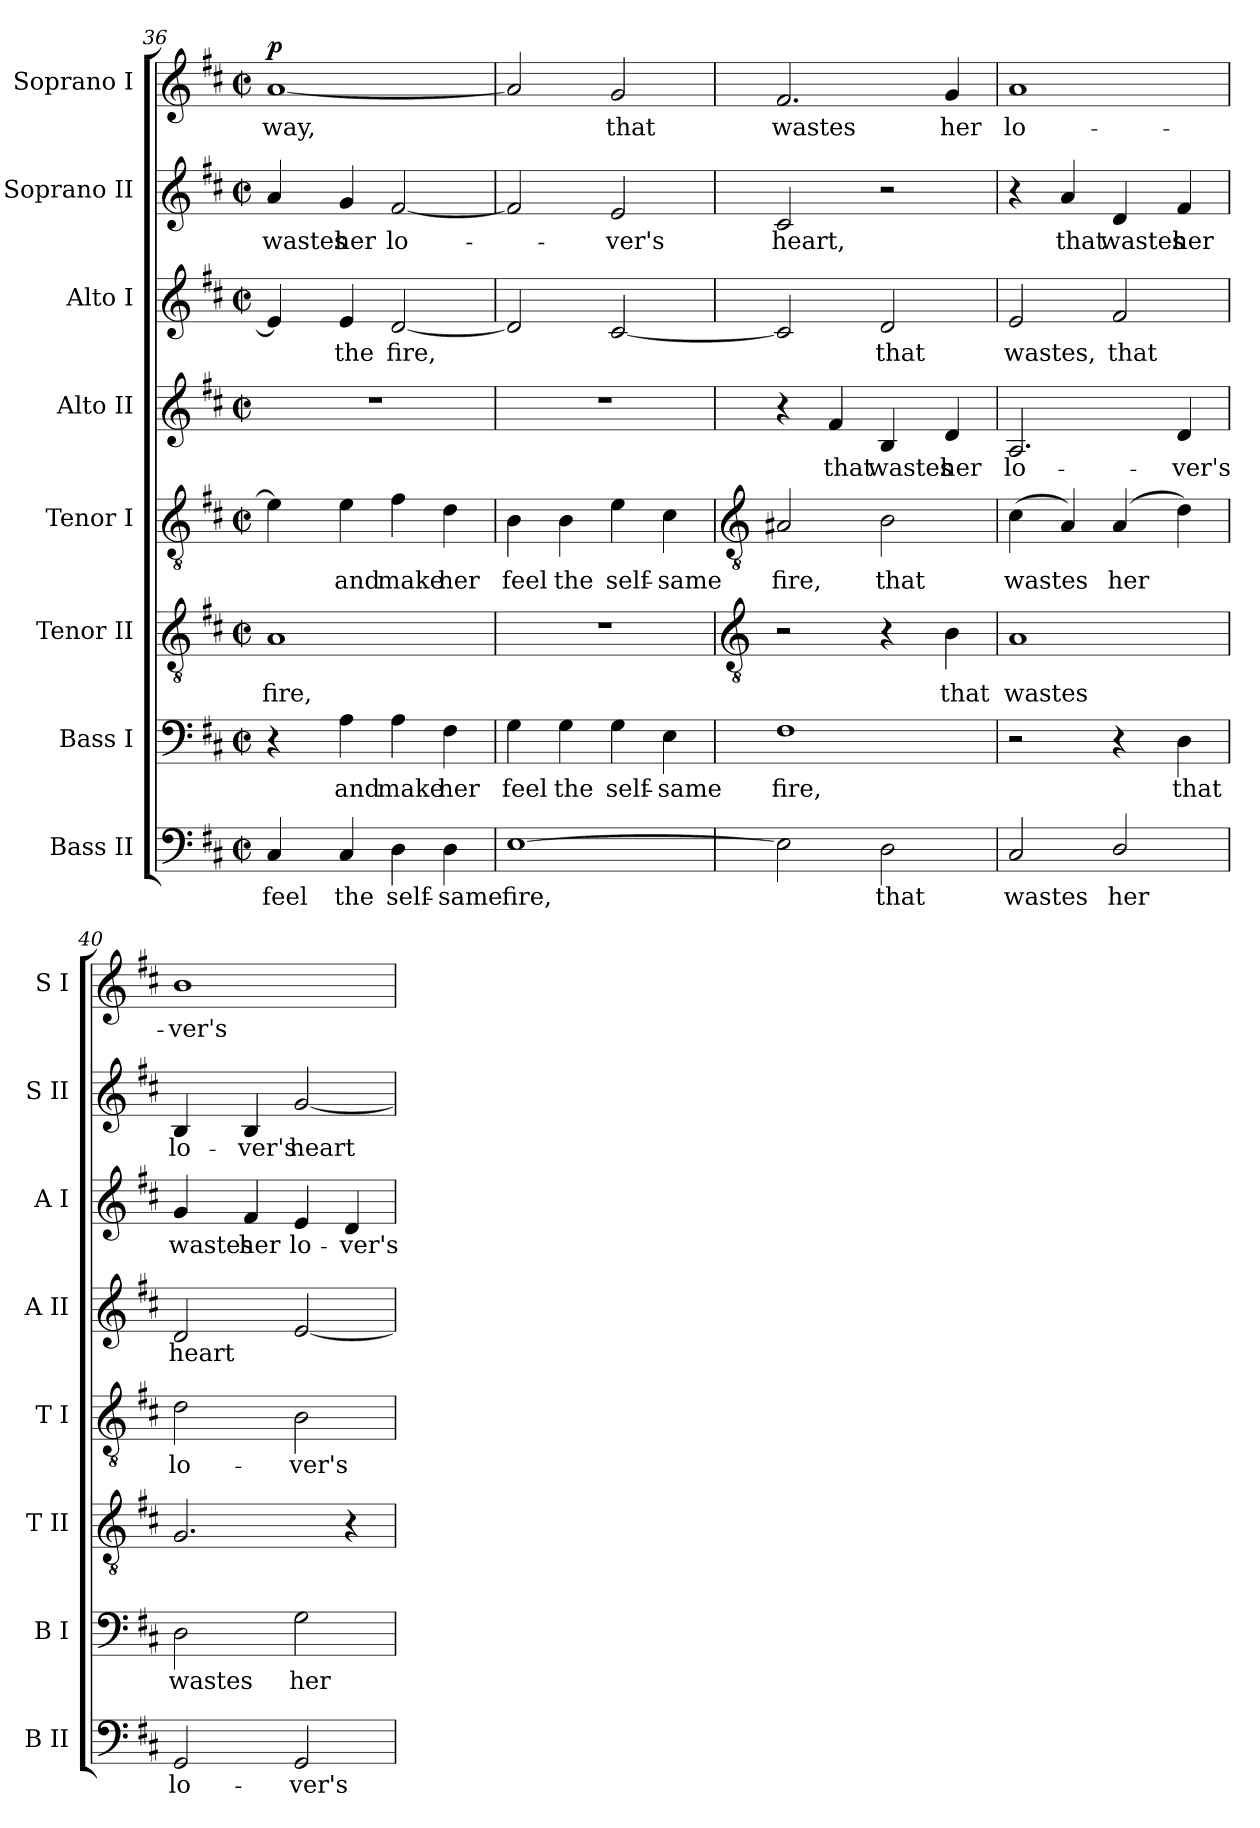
**kern	**text	**kern	**text	**kern	**text	**kern	**text	**kern	**text	**kern	**text	**kern	**text	**kern	**text	**dynam
*part8	*part8	*part7	*part7	*part6	*part6	*part5	*part5	*part4	*part4	*part3	*part3	*part2	*part2	*part1	*part1	*part1
*staff8	*staff8	*staff7	*staff7	*staff6	*staff6	*staff5	*staff5	*staff4	*staff4	*staff3	*staff3	*staff2	*staff2	*staff1	*staff1	*staff1
*I"Bass II	*	*I"Bass I	*	*I"Tenor II	*	*I"Tenor I	*	*I"Alto II	*	*I"Alto I	*	*I"Soprano II	*	*I"Soprano I	*	*
*I'B II	*	*I'B I	*	*I'T II	*	*I'T I	*	*I'A II	*	*I'A I	*	*I'S II	*	*I'S I	*	*
*clefF4	*	*clefF4	*	*clefGv2	*	*clefGv2	*	*clefG2	*	*clefG2	*	*clefG2	*	*clefG2	*	*
*k[f#c#]	*	*k[f#c#]	*	*k[f#c#]	*	*k[f#c#]	*	*k[f#c#]	*	*k[f#c#]	*	*k[f#c#]	*	*k[f#c#]	*	*
*D:	*	*D:	*	*D:	*	*D:	*	*D:	*	*D:	*	*D:	*	*D:	*	*
*M2/2	*	*M2/2	*	*M2/2	*	*M2/2	*	*M2/2	*	*M2/2	*	*M2/2	*	*M2/2	*	*
*met(c|)	*	*met(c|)	*	*met(c|)	*	*met(c|)	*	*met(c|)	*	*met(c|)	*	*met(c|)	*	*met(c|)	*	*
=36	=36	=36	=36	=36	=36	=36	=36	=36	=36	=36	=36	=36	=36	=36	=36	=36
!	!LO:LY:b	!	!	!	!LO:LY:b	!	!	!	!	!	!	!	!LO:LY:b	!	!LO:LY:b	!LO:DY:b
4C#	feel	4r	.	1A	fire,	4e]	.	1r	.	4e]	.	4a	wastes	[1a	way,	p
!	!LO:LY:b	!	!LO:LY:b	!	!	!	!LO:LY:b	!	!	!	!LO:LY:b	!	!LO:LY:b	!	!	!
4C#	the	4A	and	.	.	4e	and	.	.	4e	the	4g	her	.	.	.
!	!LO:LY:b	!	!LO:LY:b	!	!	!	!LO:LY:b	!	!	!	!LO:LY:b	!	!LO:LY:b	!	!	!
4D	self-	4A	make	.	.	4f#	make	.	.	[2d	fire,	[2f#	lo-	.	.	.
!	!LO:LY:b	!	!LO:LY:b	!	!	!	!LO:LY:b	!	!	!	!	!	!	!	!	!
4D	-same	4F#	her	.	.	4d	her	.	.	.	.	.	.	.	.	.
=37	=37	=37	=37	=37	=37	=37	=37	=37	=37	=37	=37	=37	=37	=37	=37	=37
!	!LO:LY:b	!	!LO:LY:b	!	!	!	!LO:LY:b	!	!	!	!	!	!	!	!	!
[1E	fire,	4G	feel	1r	.	4B	feel	1r	.	2d]	.	2f#]	.	2a]	.	.
!	!	!	!LO:LY:b	!	!	!	!LO:LY:b	!	!	!	!	!	!	!	!	!
.	.	4G	the	.	.	4B	the	.	.	.	.	.	.	.	.	.
!	!	!	!LO:LY:b	!	!	!	!LO:LY:b	!	!	!	!	!	!LO:LY:b	!	!LO:LY:b	!
.	.	4G	self-	.	.	4e	self-	.	.	[2c#	.	2e	ver's	2g	that	.
!	!	!	!LO:LY:b	!	!	!	!LO:LY:b	!	!	!	!	!	!	!	!	!
.	.	4E	-same	.	.	4c#	-same	.	.	.	.	.	.	.	.	.
!!LO:LB:g=z
=38	=38	=38	=38	=38	=38	=38	=38	=38	=38	=38	=38	=38	=38	=38	=38	=38
*	*	*	*	*clefGv2	*	*clefGv2	*	*	*	*	*	*	*	*	*	*
!	!	!	!LO:LY:b	!	!	!	!LO:LY:b	!	!	!	!	!	!LO:LY:b	!	!LO:LY:b	!
2E]	.	1F#	fire,	2r	.	2A#X	fire,	4r	.	2c#]	.	2c#	heart,	2.f#	wastes	.
!	!	!	!	!	!	!	!	!	!LO:LY:b	!	!	!	!	!	!	!
.	.	.	.	.	.	.	.	4f#	that	.	.	.	.	.	.	.
!	!LO:LY:b	!	!	!	!	!	!LO:LY:b	!	!LO:LY:b	!	!LO:LY:b	!	!	!	!	!
2D	that	.	.	4r	.	2B	that	4B	wastes	2d	that	2r	.	.	.	.
!	!	!	!	!	!LO:LY:b	!	!	!	!LO:LY:b	!	!	!	!	!	!LO:LY:b	!
.	.	.	.	4B	that	.	.	4d	her	.	.	.	.	4g	her	.
=39	=39	=39	=39	=39	=39	=39	=39	=39	=39	=39	=39	=39	=39	=39	=39	=39
!	!LO:LY:b	!	!	!	!LO:LY:b	!	!LO:LY:b	!	!LO:LY:b	!	!LO:LY:b	!	!	!	!LO:LY:b	!
2C#	wastes	2r	.	1A	wastes	(<4c#	wastes	2.A	lo-	2e	wastes,	4r	.	1a	lo-	.
!	!	!	!	!	!	!	!	!	!	!	!	!	!LO:LY:b	!	!	!
.	.	.	.	.	.	4A)	.	.	.	.	.	4a	that	.	.	.
!	!LO:LY:b	!	!	!	!	!	!LO:LY:b	!	!	!	!LO:LY:b	!	!LO:LY:b	!	!	!
2D/	her	4r	.	.	.	(<4A	her	.	.	2f#	that	4d	wastes	.	.	.
!	!	!	!LO:LY:b	!	!	!	!	!	!LO:LY:b	!	!	!	!LO:LY:b	!	!	!
.	.	4D	that	.	.	4d)	.	4d	-ver's	.	.	4f#	her	.	.	.
=40	=40	=40	=40	=40	=40	=40	=40	=40	=40	=40	=40	=40	=40	=40	=40	=40
!	!LO:LY:b	!	!LO:LY:b	!	!	!	!LO:LY:b	!	!LO:LY:b	!	!LO:LY:b	!	!LO:LY:b	!	!LO:LY:b	!
2GG	lo-	2D	wastes	2.G	.	2d	lo-	2d	heart	4g	wastes	4B	lo-	1b	-ver's	.
!	!	!	!	!	!	!	!	!	!	!	!LO:LY:b	!	!LO:LY:b	!	!	!
.	.	.	.	.	.	.	.	.	.	4f#	her	4B	-ver's	.	.	.
!	!LO:LY:b	!	!LO:LY:b	!	!	!	!LO:LY:b	!	!	!	!LO:LY:b	!	!LO:LY:b	!	!	!
2GG	-ver's	2G	her	.	.	2B	-ver's	[2e	.	4e	lo-	[2g	heart	.	.	.
!	!	!	!	!	!	!	!	!	!	!	!LO:LY:b	!	!	!	!	!
.	.	.	.	4r	.	.	.	.	.	4d	-ver's	.	.	.	.	.
=	=	=	=	=	=	=	=	=	=	=	=	=	=	=	=	=
*-	*-	*-	*-	*-	*-	*-	*-	*-	*-	*-	*-	*-	*-	*-	*-	*-
